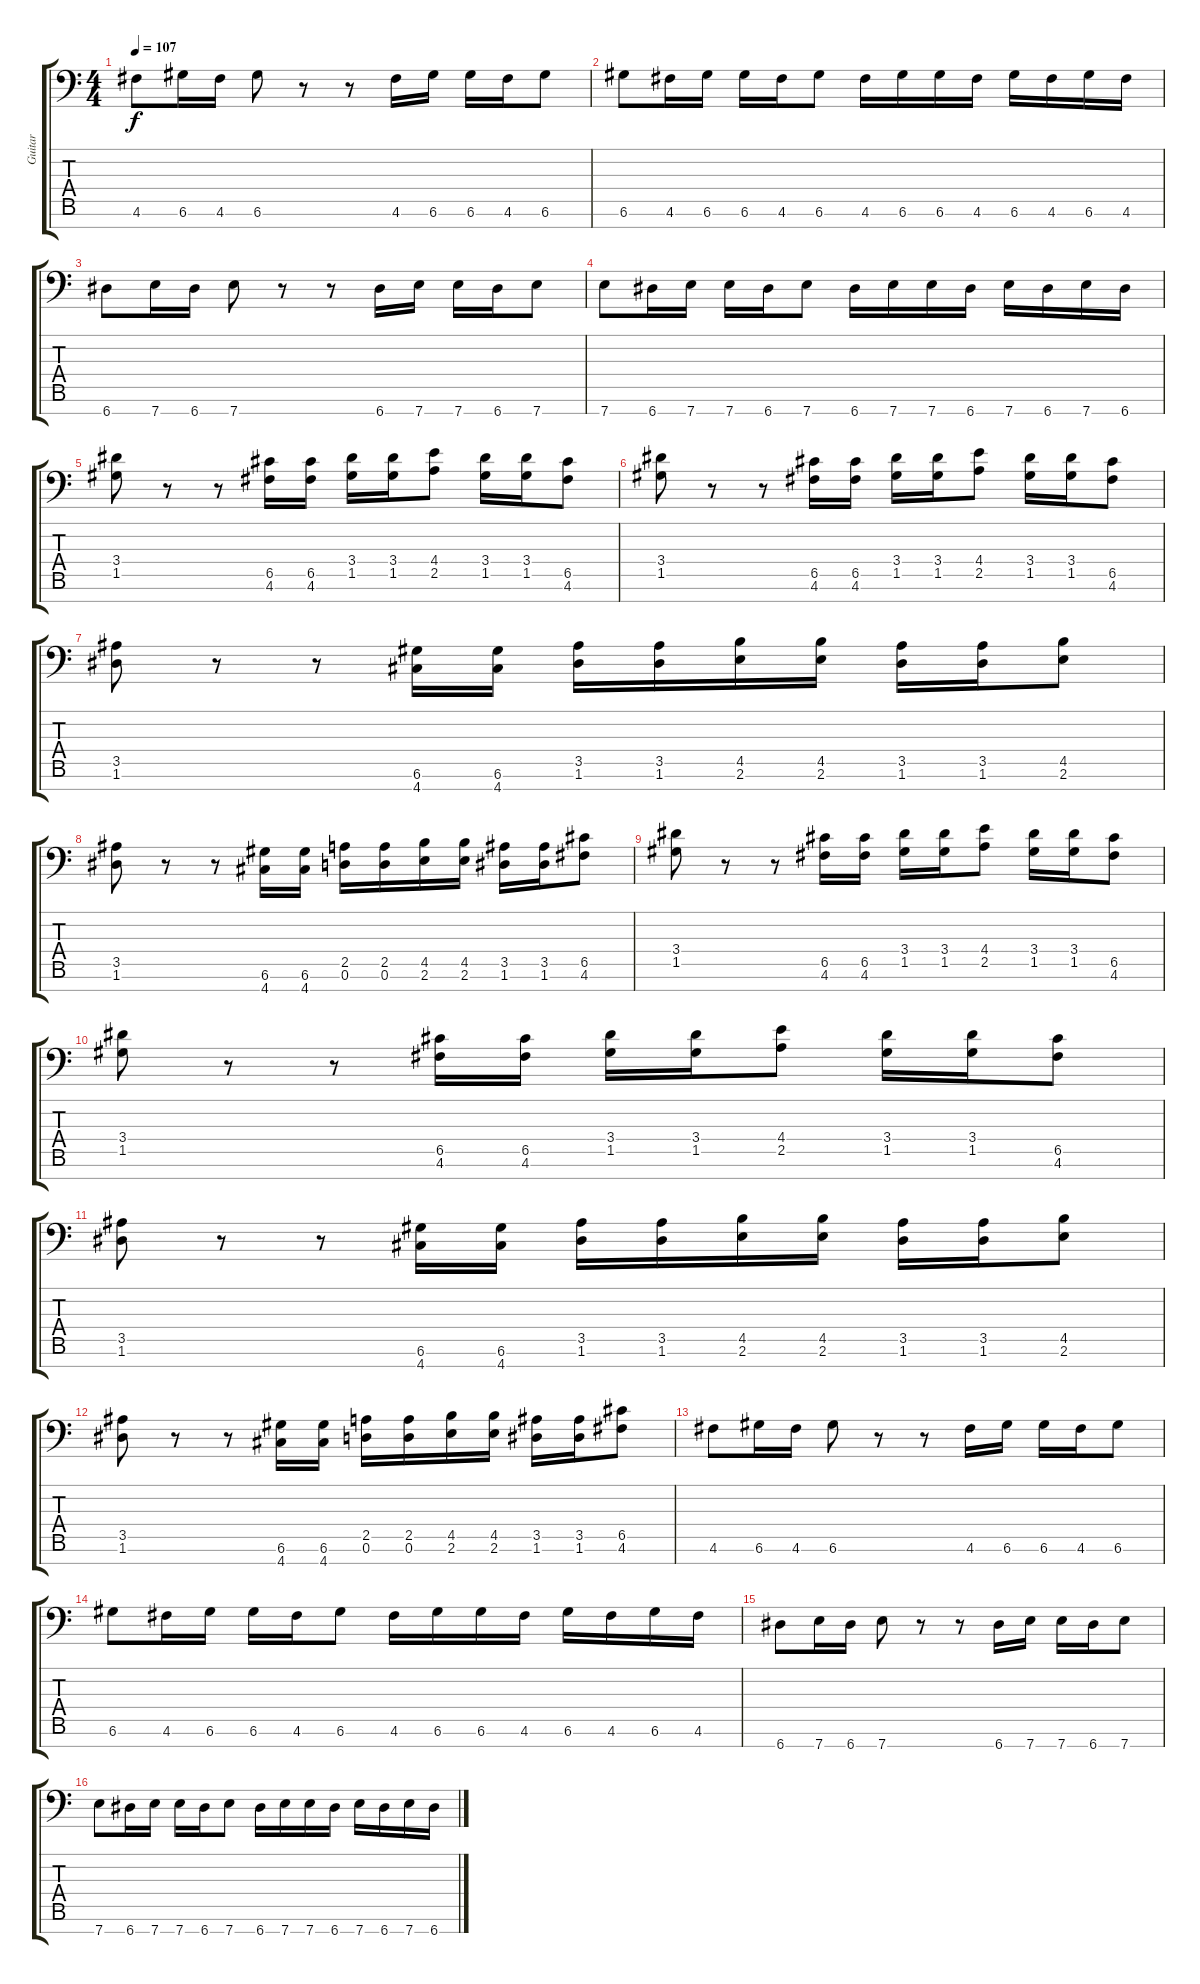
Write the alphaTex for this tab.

\track ("Guitar" "Guitar") {instrument distortionguitar}
\staff {score tabs}
\tuning (D4 A3 F3 C3 G2 D2 A1) {hide}
\ts (4 4)
\tempo 107
\clef f4
\ks c
4.6.8{dy f} 6.6.16 4.6.16 6.6.8 r.8 r.8 4.6.16 6.6.16 6.6.16 4.6.16 6.6.8 |
6.6.8 4.6.16 6.6.16 6.6.16 4.6.16 6.6.8 4.6.16 6.6.16 6.6.16 4.6.16 6.6.16 4.6.16 6.6.16 4.6.16 |
6.7.8 7.7.16 6.7.16 7.7.8 r.8 r.8 6.7.16 7.7.16 7.7.16 6.7.16 7.7.8 |
7.7.8 6.7.16 7.7.16 7.7.16 6.7.16 7.7.8 6.7.16 7.7.16 7.7.16 6.7.16 7.7.16 6.7.16 7.7.16 6.7.16 |
(3.4 1.5).8 r.8 r.8 (6.5 4.6).16 (6.5 4.6).16 (3.4 1.5).16 (3.4 1.5).16 (4.4 2.5).8 (3.4 1.5).16 (3.4 1.5).16 (6.5 4.6).8 |
(3.4 1.5).8 r.8 r.8 (6.5 4.6).16 (6.5 4.6).16 (3.4 1.5).16 (3.4 1.5).16 (4.4 2.5).8 (3.4 1.5).16 (3.4 1.5).16 (6.5 4.6).8 |
(3.5 1.6).8 r.8 r.8 (6.6 4.7).16 (6.6 4.7).16 (3.5 1.6).16 (3.5 1.6).16 (4.5 2.6).16 (4.5 2.6).16 (3.5 1.6).16 (3.5 1.6).16 (4.5 2.6).8 |
(3.5 1.6).8 r.8 r.8 (6.6 4.7).16 (6.6 4.7).16 (2.5 0.6).16 (2.5 0.6).16 (4.5 2.6).16 (4.5 2.6).16 (3.5 1.6).16 (3.5 1.6).16 (6.5 4.6).8 |
(3.4 1.5).8 r.8 r.8 (6.5 4.6).16 (6.5 4.6).16 (3.4 1.5).16 (3.4 1.5).16 (4.4 2.5).8 (3.4 1.5).16 (3.4 1.5).16 (6.5 4.6).8 |
(3.4 1.5).8 r.8 r.8 (6.5 4.6).16 (6.5 4.6).16 (3.4 1.5).16 (3.4 1.5).16 (4.4 2.5).8 (3.4 1.5).16 (3.4 1.5).16 (6.5 4.6).8 |
(3.5 1.6).8 r.8 r.8 (6.6 4.7).16 (6.6 4.7).16 (3.5 1.6).16 (3.5 1.6).16 (4.5 2.6).16 (4.5 2.6).16 (3.5 1.6).16 (3.5 1.6).16 (4.5 2.6).8 |
(3.5 1.6).8 r.8 r.8 (6.6 4.7).16 (6.6 4.7).16 (2.5 0.6).16 (2.5 0.6).16 (4.5 2.6).16 (4.5 2.6).16 (3.5 1.6).16 (3.5 1.6).16 (6.5 4.6).8 |
4.6.8 6.6.16 4.6.16 6.6.8 r.8 r.8 4.6.16 6.6.16 6.6.16 4.6.16 6.6.8 |
6.6.8 4.6.16 6.6.16 6.6.16 4.6.16 6.6.8 4.6.16 6.6.16 6.6.16 4.6.16 6.6.16 4.6.16 6.6.16 4.6.16 |
6.7.8 7.7.16 6.7.16 7.7.8 r.8 r.8 6.7.16 7.7.16 7.7.16 6.7.16 7.7.8 |
7.7.8 6.7.16 7.7.16 7.7.16 6.7.16 7.7.8 6.7.16 7.7.16 7.7.16 6.7.16 7.7.16 6.7.16 7.7.16 6.7.16
